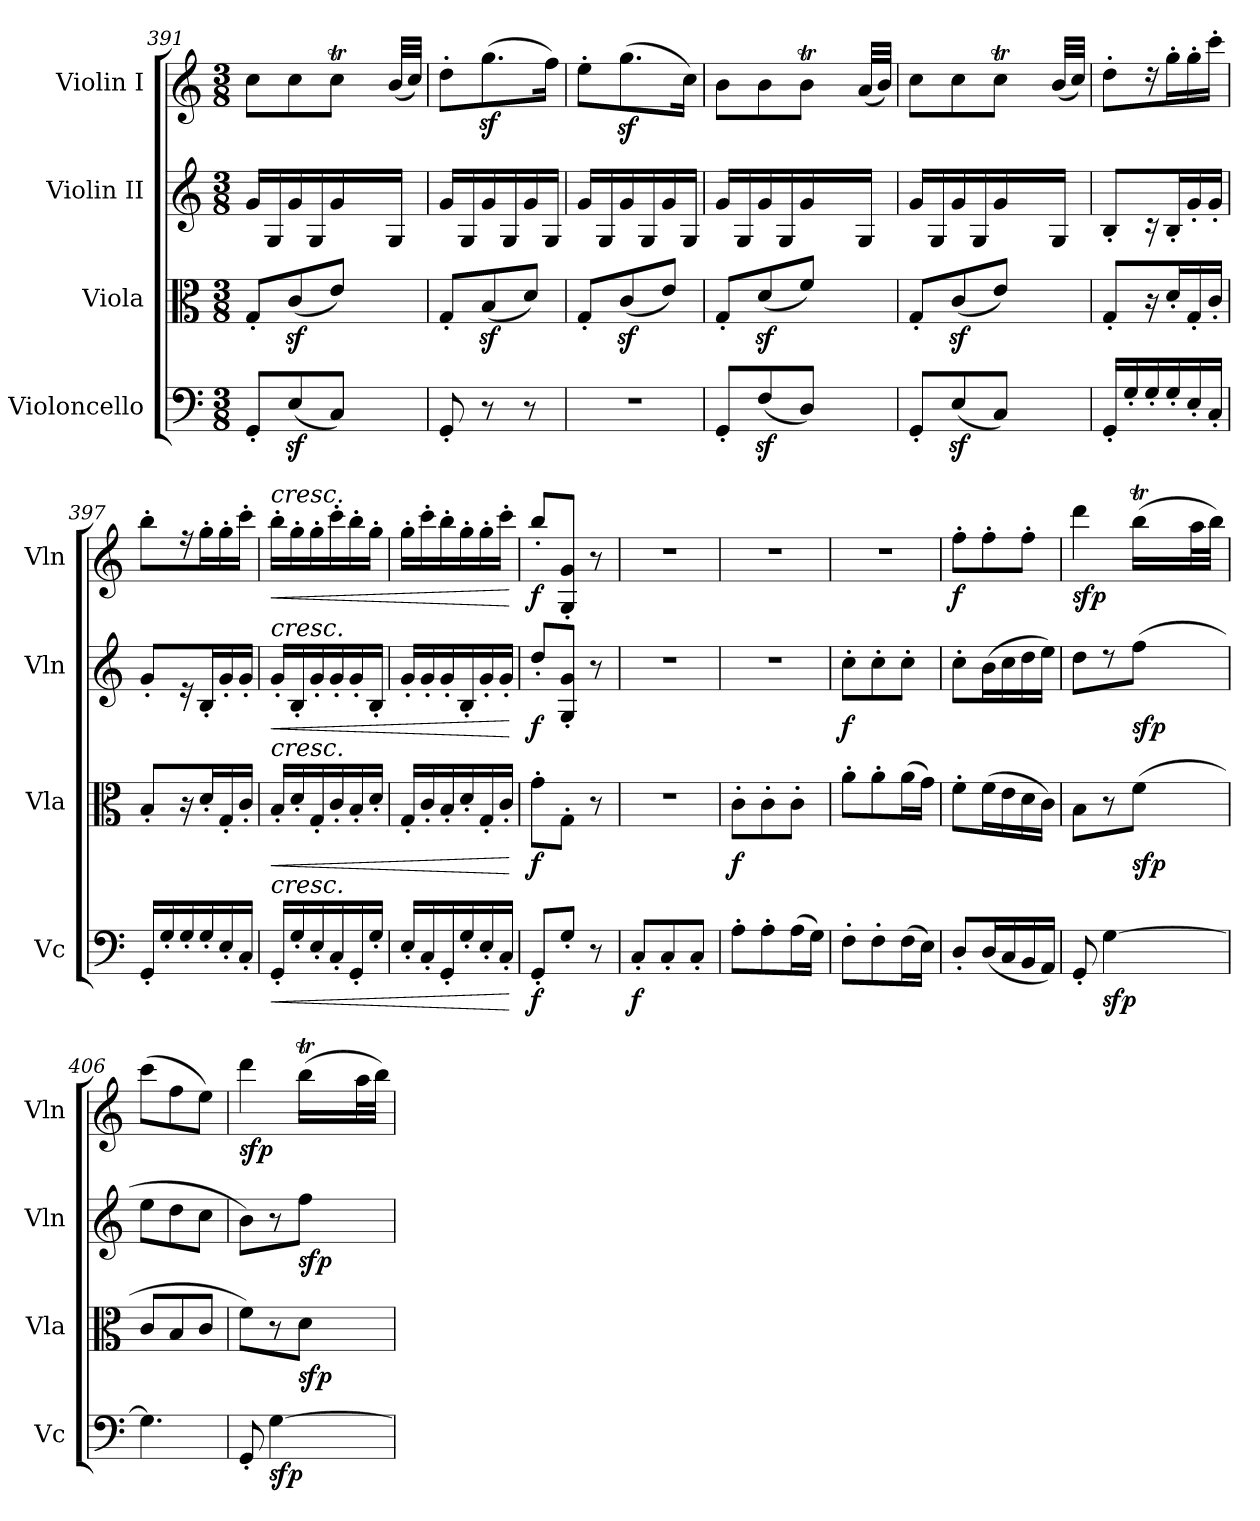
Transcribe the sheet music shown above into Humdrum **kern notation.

**kern	**dynam	**kern	**dynam	**kern	**dynam	**kern	**dynam
*part4	*part4	*part3	*part3	*part2	*part2	*part1	*part1
*staff4	*staff4	*staff3	*staff3	*staff2	*staff2	*staff1	*staff1
*I"Violoncello	*	*I"Viola	*	*I"Violin II	*	*I"Violin I	*
*I'Vc	*	*I'Vla	*	*I'Vln	*	*I'Vln	*
*clefF4	*	*clefC3	*	*clefG2	*	*clefG2	*
*k[]	*	*k[]	*	*k[]	*	*k[]	*
*M3/8	*	*M3/8	*	*M3/8	*	*M3/8	*
=391	=391	=391	=391	=391	=391	=391	=391
*	*	*	*	*	*	*^	*
8GG'/L	.	8G'/L	.	16g/LL	.	8cc\L	4ryy	.
.	.	.	.	16G/	.	.	.	.
(8Ez</	.	(8cz</	.	16g/	.	8cc\	.	.
.	.	.	.	16G/	.	.	.	.
*	*	*	*	*	*	*	*Xtuplet	*
8C/J)	.	8e/J)	.	16g/	.	8ccT\J	48ccyy	.
.	.	.	.	.	.	.	48ddyy	.
.	.	.	.	.	.	.	48ccyy	.
.	.	.	.	16G/JJ	.	.	(32b/LLL	.
.	.	.	.	.	.	.	32cc/JJJ)	.
*	*	*	*	*	*	*v	*v	*
!!LO:LB:g=z
=392	=392	=392	=392	=392	=392	=392	=392
8GG'/	.	8G'/L	.	16g/LL	.	8dd'\L	.
.	.	.	.	16G/	.	.	.
8r	.	(8Bz</	.	16g/	.	(8.ggz<\	.
.	.	.	.	16G/	.	.	.
8r	.	8d/J)	.	16g/	.	.	.
.	.	.	.	16G/JJ	.	16ff\Jk)	.
=393	=393	=393	=393	=393	=393	=393	=393
4.r	.	8G'/L	.	16g/LL	.	8ee'\L	.
.	.	.	.	16G/	.	.	.
.	.	(8cz</	.	16g/	.	(8.ggz<\	.
.	.	.	.	16G/	.	.	.
.	.	8e/J)	.	16g/	.	.	.
.	.	.	.	16G/JJ	.	16cc\Jk)	.
=394	=394	=394	=394	=394	=394	=394	=394
*	*	*	*	*	*	*^	*
8GG'/L	.	8G'/L	.	16g/LL	.	8b\L	4ryy	.
.	.	.	.	16G/	.	.	.	.
(8Fz</	.	(8dz</	.	16g/	.	8b\	.	.
.	.	.	.	16G/	.	.	.	.
8D/J)	.	8f/J)	.	16g/	.	8bt\J	48byy	.
.	.	.	.	.	.	.	48ccyy	.
.	.	.	.	.	.	.	48byy	.
.	.	.	.	16G/JJ	.	.	(32a/LLL	.
.	.	.	.	.	.	.	32b/JJJ)	.
=395	=395	=395	=395	=395	=395	=395	=395	=395
8GG'/L	.	8G'/L	.	16g/LL	.	8cc\L	4ryy	.
.	.	.	.	16G/	.	.	.	.
(8Ez</	.	(8cz</	.	16g/	.	8cc\	.	.
.	.	.	.	16G/	.	.	.	.
8C/J)	.	8e/J)	.	16g/	.	8ccT\J	48ccyy	.
.	.	.	.	.	.	.	48ddyy	.
.	.	.	.	.	.	.	48ccyy	.
.	.	.	.	16G/JJ	.	.	(32b/LLL	.
.	.	.	.	.	.	.	32cc/JJJ)	.
*	*	*	*	*	*	*v	*v	*
=396	=396	=396	=396	=396	=396	=396	=396
16GG'/LL	.	8G'/L	.	8B'/L	.	8dd'\L	.
16G'/	.	.	.	.	.	.	.
16G'/	.	16r	.	16r	.	16r	.
16G'/	.	16d'/L	.	16B'/L	.	16gg'\L	.
16E'/	.	16G'/	.	16g'/	.	16gg'\	.
16C'/JJ	.	16c'/JJ	.	16g'/JJ	.	16ccc'\JJ	.
=397	=397	=397	=397	=397	=397	=397	=397
16GG'/LL	.	8B'/L	.	8g'/L	.	8bb'\L	.
16G'/	.	.	.	.	.	.	.
16G'/	.	16r	.	16r	.	16r	.
16G'/	.	16d'/L	.	16B'/L	.	16gg'\L	.
16E'/	.	16G'/	.	16g'/	.	16gg'\	.
16C'/JJ	.	16c'/JJ	.	16g'/JJ	.	16ccc'\JJ	.
!!LO:PB:g=z
=398	=398	=398	=398	=398	=398	=398	=398
!	!	!	!	!	!	!LO:TX:a:i:t=cresc.	!
!	!	!	!	!LO:TX:a:i:t=cresc.	!	!	!
!	!	!LO:TX:a:i:t=cresc.	!	!	!	!	!
!LO:TX:a:i:t=cresc.	!	!	!	!	!	!	!
!	!LO:HP:b	!	!LO:HP:b	!	!LO:HP:b	!	!LO:HP:b
16GG'/LL	<	16B'/LL	<	16g'/LL	<	16bb'\LL	<
16G'/	.	16d'/	.	16B'/	.	16gg'\	.
16E'/	.	16G'/	.	16g'/	.	16gg'\	.
16C'/	.	16c'/	.	16g'/	.	16ccc'\	.
16GG'/	.	16B'/	.	16g'/	.	16bb'\	.
16G'/JJ	.	16d'/JJ	.	16B'/JJ	.	16gg'\JJ	.
=399	=399	=399	=399	=399	=399	=399	=399
16E'/LL	.	16G'/LL	.	16g'/LL	.	16gg'\LL	.
16C'/	.	16c'/	.	16g'/	.	16ccc'\	.
16GG'/	.	16B'/	.	16g'/	.	16bb'\	.
16G'/	.	16d'/	.	16B'/	.	16gg'\	.
16E'/	.	16G'/	.	16g'/	.	16gg'\	.
16C'/JJ	.	16c'/JJ	.	16g'/JJ	.	16ccc'\JJ	.
.	[	.	[	.	[	.	[
=400	=400	=400	=400	=400	=400	=400	=400
!	!LO:DY:b	!	!LO:DY:b	!	!LO:DY:b	!	!LO:DY:b
8GG'/L	f	8g'\L	f	8dd'/L	f	8bb'/L	f
8G'/J	.	8G'\J	.	8G/' 8g/'J	.	8G/' 8g/'J	.
8r	.	8r	.	8r	.	8r	.
=401	=401	=401	=401	=401	=401	=401	=401
!	!LO:DY:b	!	!	!	!	!	!
8C'/L	f	4.r	.	4.r	.	4.r	.
8C'/	.	.	.	.	.	.	.
8C'/J	.	.	.	.	.	.	.
=402	=402	=402	=402	=402	=402	=402	=402
!	!	!	!LO:DY:b	!	!	!	!
8A'\L	.	8c'\L	f	4.r	.	4.r	.
8A'\	.	8c'\	.	.	.	.	.
(16A\L	.	8c'\J	.	.	.	.	.
16G\JJ)	.	.	.	.	.	.	.
=403	=403	=403	=403	=403	=403	=403	=403
!	!	!	!	!	!LO:DY:b	!	!
8F'\L	.	8a'\L	.	8cc'\L	f	4.r	.
8F'\	.	8a'\	.	8cc'\	.	.	.
(16F\L	.	(16a\L	.	8cc'\J	.	.	.
16E\JJ)	.	16g\JJ)	.	.	.	.	.
=404	=404	=404	=404	=404	=404	=404	=404
!	!	!	!	!	!	!	!LO:DY:b
8D'/L	.	8f'\L	.	8cc'\L	.	8ff'\L	f
(16D/L	.	(16f\L	.	(16b\L	.	8ff'\	.
16C/	.	16e\	.	16cc\	.	.	.
16BB/	.	16d\	.	16dd\	.	8ff'\J	.
16AA/JJ)	.	16c\JJ)	.	16ee\JJ)	.	.	.
=405	=405	=405	=405	=405	=405	=405	=405
*	*	*	*	*	*	*^	*
!	!	!	!	!	!	!	!	!LO:DY:b
8GG'/	.	8B\L	.	8dd\L	.	4ddd\	4ryy	sfp
!	!LO:DY:b	!	!	!	!	!	!	!
[4G\	sfp	8r	.	8r	.	.	.	.
!	!	!	!LO:DY:b	!	!LO:DY:b	!	!	!
.	.	(8f\J	sfp	(>8ff\J	sfp	(16bbt\LL	48bbyy	.
.	.	.	.	.	.	.	48cccyy	.
.	.	.	.	.	.	.	48bbyy	.
.	.	.	.	.	.	32aa\L	16ryy	.
.	.	.	.	.	.	32bb\JJJ)	.	.
*	*	*	*	*	*	*v	*v	*
!!LO:LB:g=z
=406	=406	=406	=406	=406	=406	=406	=406
4.G\]	.	8c/L	.	8ee\L	.	(8ccc\L	.
.	.	8B/	.	8dd\	.	8ff\	.
.	.	8c/J	.	8cc\J	.	8ee\J)	.
=407	=407	=407	=407	=407	=407	=407	=407
*	*	*	*	*	*	*^	*
!	!	!	!	!	!	!	!	!LO:DY:b
8GG'/	.	8f\L)	.	8b\L)	.	4ddd\	4ryy	sfp
!	!LO:DY:b	!	!	!	!	!	!	!
[4G\	sfp	8r	.	8r	.	.	.	.
!	!	!	!LO:DY:b	!	!LO:DY:b	!	!	!
.	.	8d\J	sfp	8ff\J	sfp	(16bbt\LL	48bbyy	.
.	.	.	.	.	.	.	48cccyy	.
.	.	.	.	.	.	.	48bbyy	.
.	.	.	.	.	.	32aa\L	16ryy	.
.	.	.	.	.	.	32bb\JJJ)	.	.
*	*	*	*	*	*	*v	*v	*
=	=	=	=	=	=	=	=
*-	*-	*-	*-	*-	*-	*-	*-
